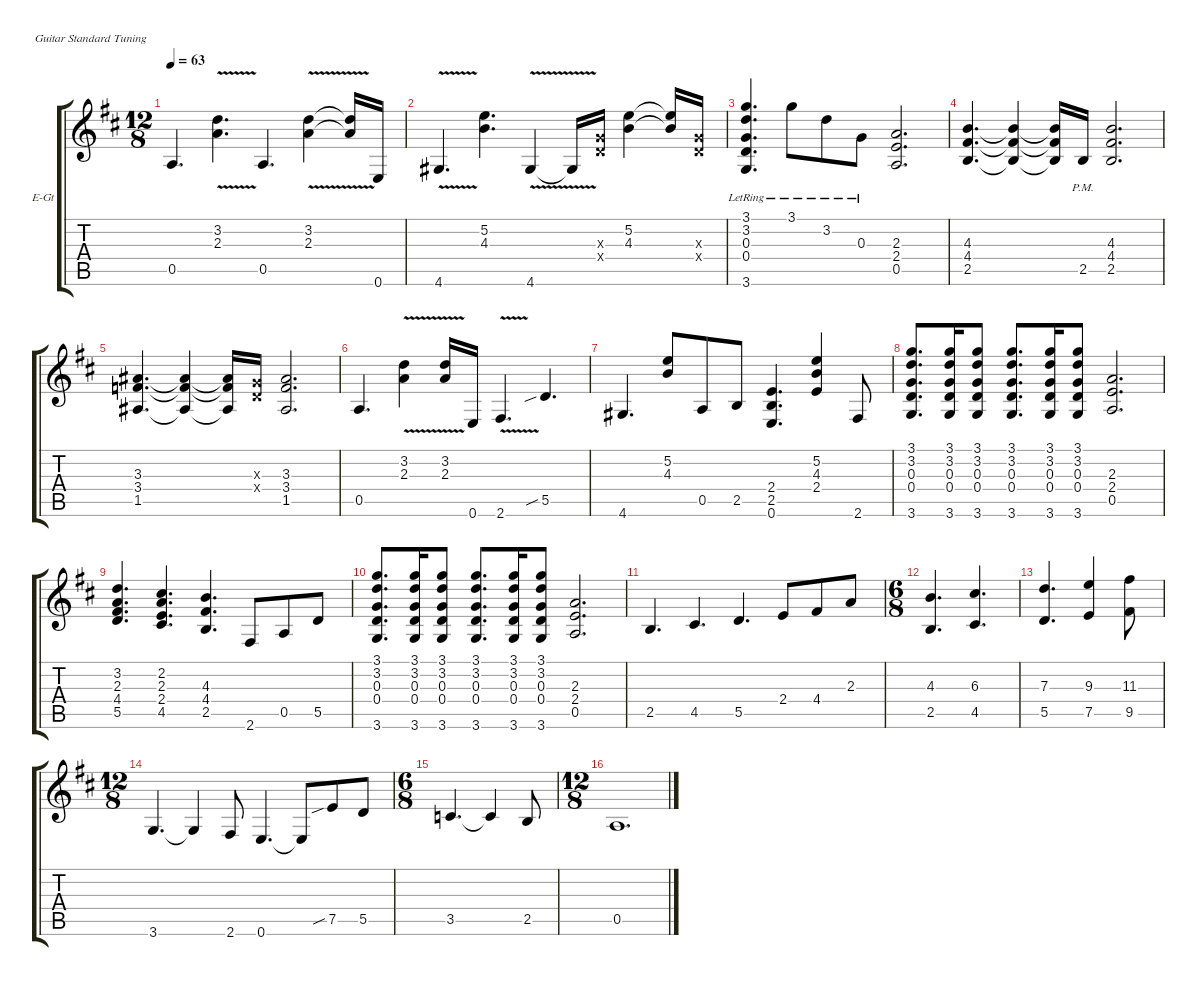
\defaultSystemsLayout 4
\hideDynamics
\bracketExtendMode groupsimilarinstruments
\firstSystemTrackNameOrientation horizontal
\otherSystemsTrackNameOrientation horizontal
\track ("Guitare Rythmique (Overdub)" "E-Gt") {multiBarRest instrument distortionguitar}
\staff {score tabs}
\tuning (E4 B3 G3 D3 A2 E2)
\ts (12 8)
\tempo 63
\clef g2
\ks d
0.5.4{d dy ff} (2.3{v} 3.2{v}).4{d} 0.5.4{d} (2.3{v} 3.2{v}).4 (3.2{t} 2.3{t}).16 0.6.16 |
4.6{v}.4{d dy mf} (4.3 5.2).4{d} 4.6{v}.4 4.6{t}.16 (0.4{x} 0.3{x}).16 (5.2 4.3).4 (4.3{t} 5.2{t}).16 (0.4{x} 0.3{x}).16 |
(3.6{lr} 0.4{lr} 0.3{lr} 3.2{lr} 3.1{lr}).4{d} 3.1{lr}.8 3.2{lr}.8 0.3{lr}.8 (2.3 2.4 0.5).2{d} |
(2.5 4.4 4.3).4{d dy ff} (2.5{t} 4.4{t} 4.3{t}).4 (2.5{t} 4.4{t} 4.3{t}).16 2.5{pm}.16 (2.5 4.4 4.3).2{d} |
(1.5 3.4 3.3).4{d} (1.5{t} 3.4{t} 3.3{t}).4 (1.5{t} 3.4{t} 3.3{t}).16 (0.4{x} 0.3{x}).16 (1.5 3.4 3.3).2{d} |
0.5.4{d} (2.3{v} 3.2{v}).4 (2.3{v} 3.2{v}).16 0.6.16 2.6{v}.4{d} 5.5{sib}.4{d} |
4.6.4{d} (4.3 5.2).8 0.5.8 2.5.8 (0.6 2.5 2.4).4{d} (2.4 4.3 5.2).4 2.6.8 |
(3.6 0.4 0.3 3.2 3.1).8{d} (3.6 0.4 0.3 3.2 3.1).16 (3.6 0.4 0.3 3.2 3.1).8 (3.6 0.4 0.3 3.2 3.1).8{d} (3.6 0.4 0.3 3.2 3.1).16 (3.6 0.4 0.3 3.2 3.1).8 (2.4 2.3 0.5).2{d} |
(5.5 4.4 2.3 3.2).4{d} (4.5 2.4 2.3 2.2).4{d} (2.5 4.4 4.3).4{d} 2.6.8 0.5.8 5.5.8 |
(3.6 0.4 0.3 3.2 3.1).8{d} (3.6 0.4 0.3 3.2 3.1).16 (3.6 0.4 0.3 3.2 3.1).8 (3.6 0.4 0.3 3.2 3.1).8{d} (3.6 0.4 0.3 3.2 3.1).16 (3.6 0.4 0.3 3.2 3.1).8 (2.4 2.3 0.5).2{d} |
2.5.4{d} 4.5.4{d} 5.5.4{d} 2.4.8 4.4.8 2.3.8 |
\ts (6 8)
(2.5 4.3).4{d} (4.5 6.3).4{d} |
(5.5 7.3).4{d} (9.3 7.5).4 (9.5 11.3).8 |
\ts (12 8)
3.6.4{d} 3.6{t}.4 2.6.8 0.6.4{d} 0.6{t}.8 7.5{sib}.8 5.5.8 |
\ts (6 8)
3.5.4{d} 3.5{t}.4 2.5.8 |
\ts (12 8)
0.5.1{d}
